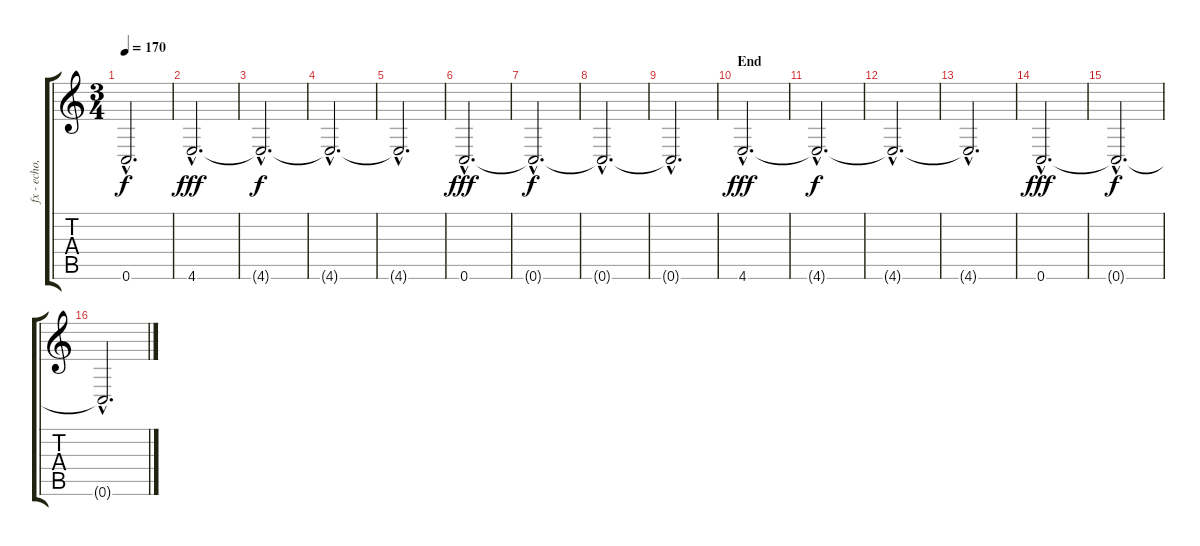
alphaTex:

\track ("fx - echo, warm pad " "fx - echo,") {instrument distortionguitar}
\staff {score tabs}
\tuning (D4 A3 F3 C3 G2 C2) {hide}
\ts (3 4)
\tempo 170
\clef g2
\ks c
0.6{hac t}.2{d dy f} |
4.6{hac}.2{d dy fff volume 10 instrument pad2warm} |
4.6{hac t}.2{d dy f} |
4.6{hac t}.2{d} |
4.6{hac t}.2{d} |
0.6{hac}.2{d dy fff} |
0.6{hac t}.2{d dy f} |
0.6{hac t}.2{d} |
0.6{hac t}.2{d} |
\section ("" "End")
4.6{hac}.2{d dy fff volume 11 instrument pad2warm} |
4.6{hac t}.2{d dy f} |
4.6{hac t}.2{d} |
4.6{hac t}.2{d} |
0.6{hac}.2{d dy fff} |
0.6{hac t}.2{d dy f} |
0.6{hac t}.2{d}
